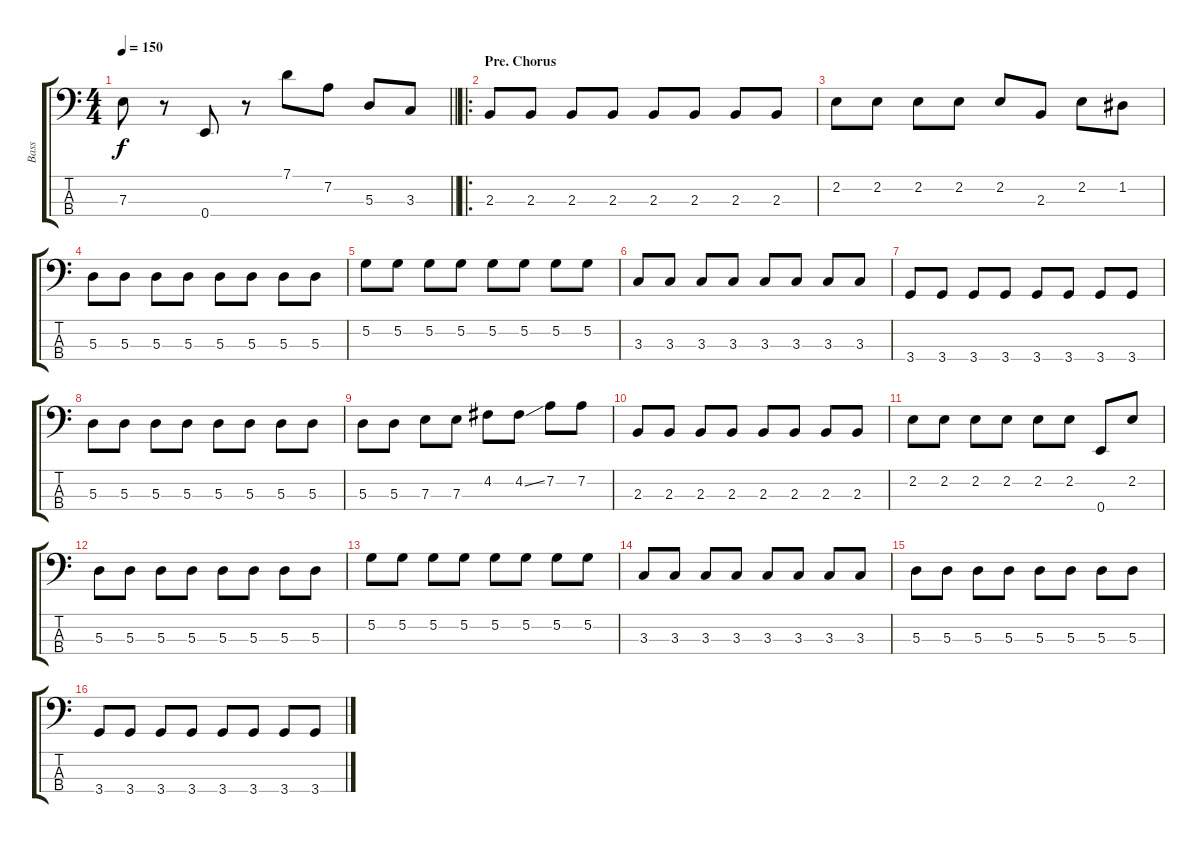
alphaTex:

\track ("Bass" "Bass") {instrument electricbassfinger}
\staff {score tabs}
\tuning (G2 D2 A1 E1) {hide}
\ts (4 4)
\tempo 150
\clef f4
\barLineRight lightlight
\ks c
7.3.8{dy f} r.8 0.4.8 r.8 7.1.8 7.2.8 5.3.8 3.3.8 |
\ro
\section ("" "Pre. Chorus")
2.3.8 2.3.8 2.3.8 2.3.8 2.3.8 2.3.8 2.3.8 2.3.8 |
2.2.8 2.2.8 2.2.8 2.2.8 2.2.8 2.3.8 2.2.8 1.2.8 |
5.3.8 5.3.8 5.3.8 5.3.8 5.3.8 5.3.8 5.3.8 5.3.8 |
5.2.8 5.2.8 5.2.8 5.2.8 5.2.8 5.2.8 5.2.8 5.2.8 |
3.3.8 3.3.8 3.3.8 3.3.8 3.3.8 3.3.8 3.3.8 3.3.8 |
3.4.8 3.4.8 3.4.8 3.4.8 3.4.8 3.4.8 3.4.8 3.4.8 |
5.3.8 5.3.8 5.3.8 5.3.8 5.3.8 5.3.8 5.3.8 5.3.8 |
5.3.8 5.3.8 7.3.8 7.3.8 4.2.8 4.2{ss}.8 7.2.8 7.2.8 |
2.3.8 2.3.8 2.3.8 2.3.8 2.3.8 2.3.8 2.3.8 2.3.8 |
2.2.8 2.2.8 2.2.8 2.2.8 2.2.8 2.2.8 0.4.8 2.2.8 |
5.3.8 5.3.8 5.3.8 5.3.8 5.3.8 5.3.8 5.3.8 5.3.8 |
5.2.8 5.2.8 5.2.8 5.2.8 5.2.8 5.2.8 5.2.8 5.2.8 |
3.3.8 3.3.8 3.3.8 3.3.8 3.3.8 3.3.8 3.3.8 3.3.8 |
5.3.8 5.3.8 5.3.8 5.3.8 5.3.8 5.3.8 5.3.8 5.3.8 |
3.4.8 3.4.8 3.4.8 3.4.8 3.4.8 3.4.8 3.4.8 3.4.8
